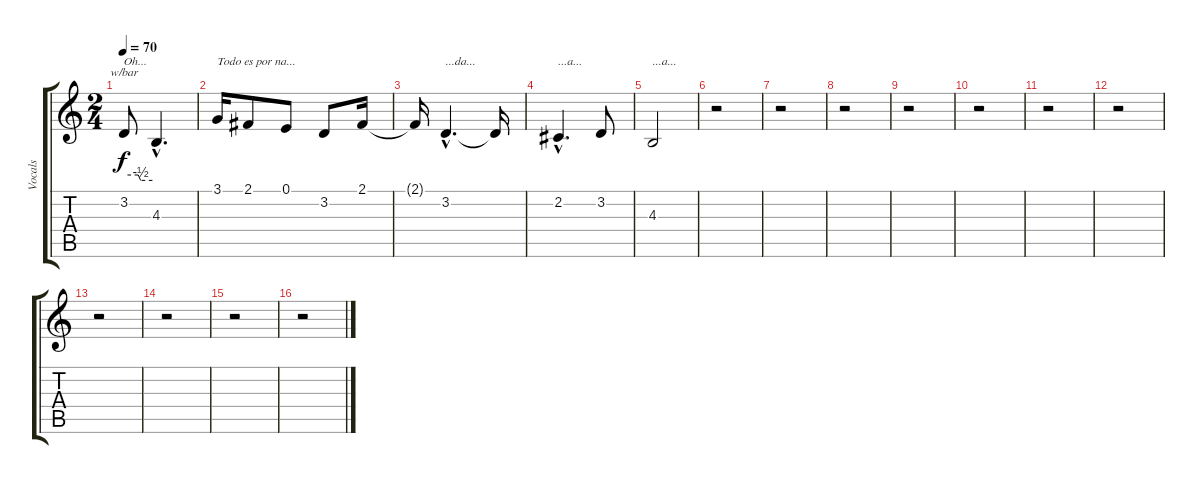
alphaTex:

\track ("Vocals" "Vocals") {instrument oboe}
\staff {score tabs}
\tuning (E4 B3 G3 D3 A2 E2) {hide}
\ts (2 4)
\tempo 70
\clef g2
\ks c
3.2.8{tbe (custom default 0 0 30 0 35 -2 60 -2) txt "Oh..." dy f} 4.3{hac}.4{d} |
3.1.16{txt "Todo es por na..."} 2.1.8 0.1.8 3.2.8 2.1.16 |
2.1{t}.16 3.2{hac}.4{d txt "...da..."} 3.2{t}.16 |
2.2{hac}.4{d txt "...a..."} 3.2.8 |
4.3.2{txt "...a..."} |
r.2 |
r.2 |
r.2 |
r.2 |
r.2 |
r.2 |
r.2 |
r.2 |
r.2 |
r.2 |
r.2
